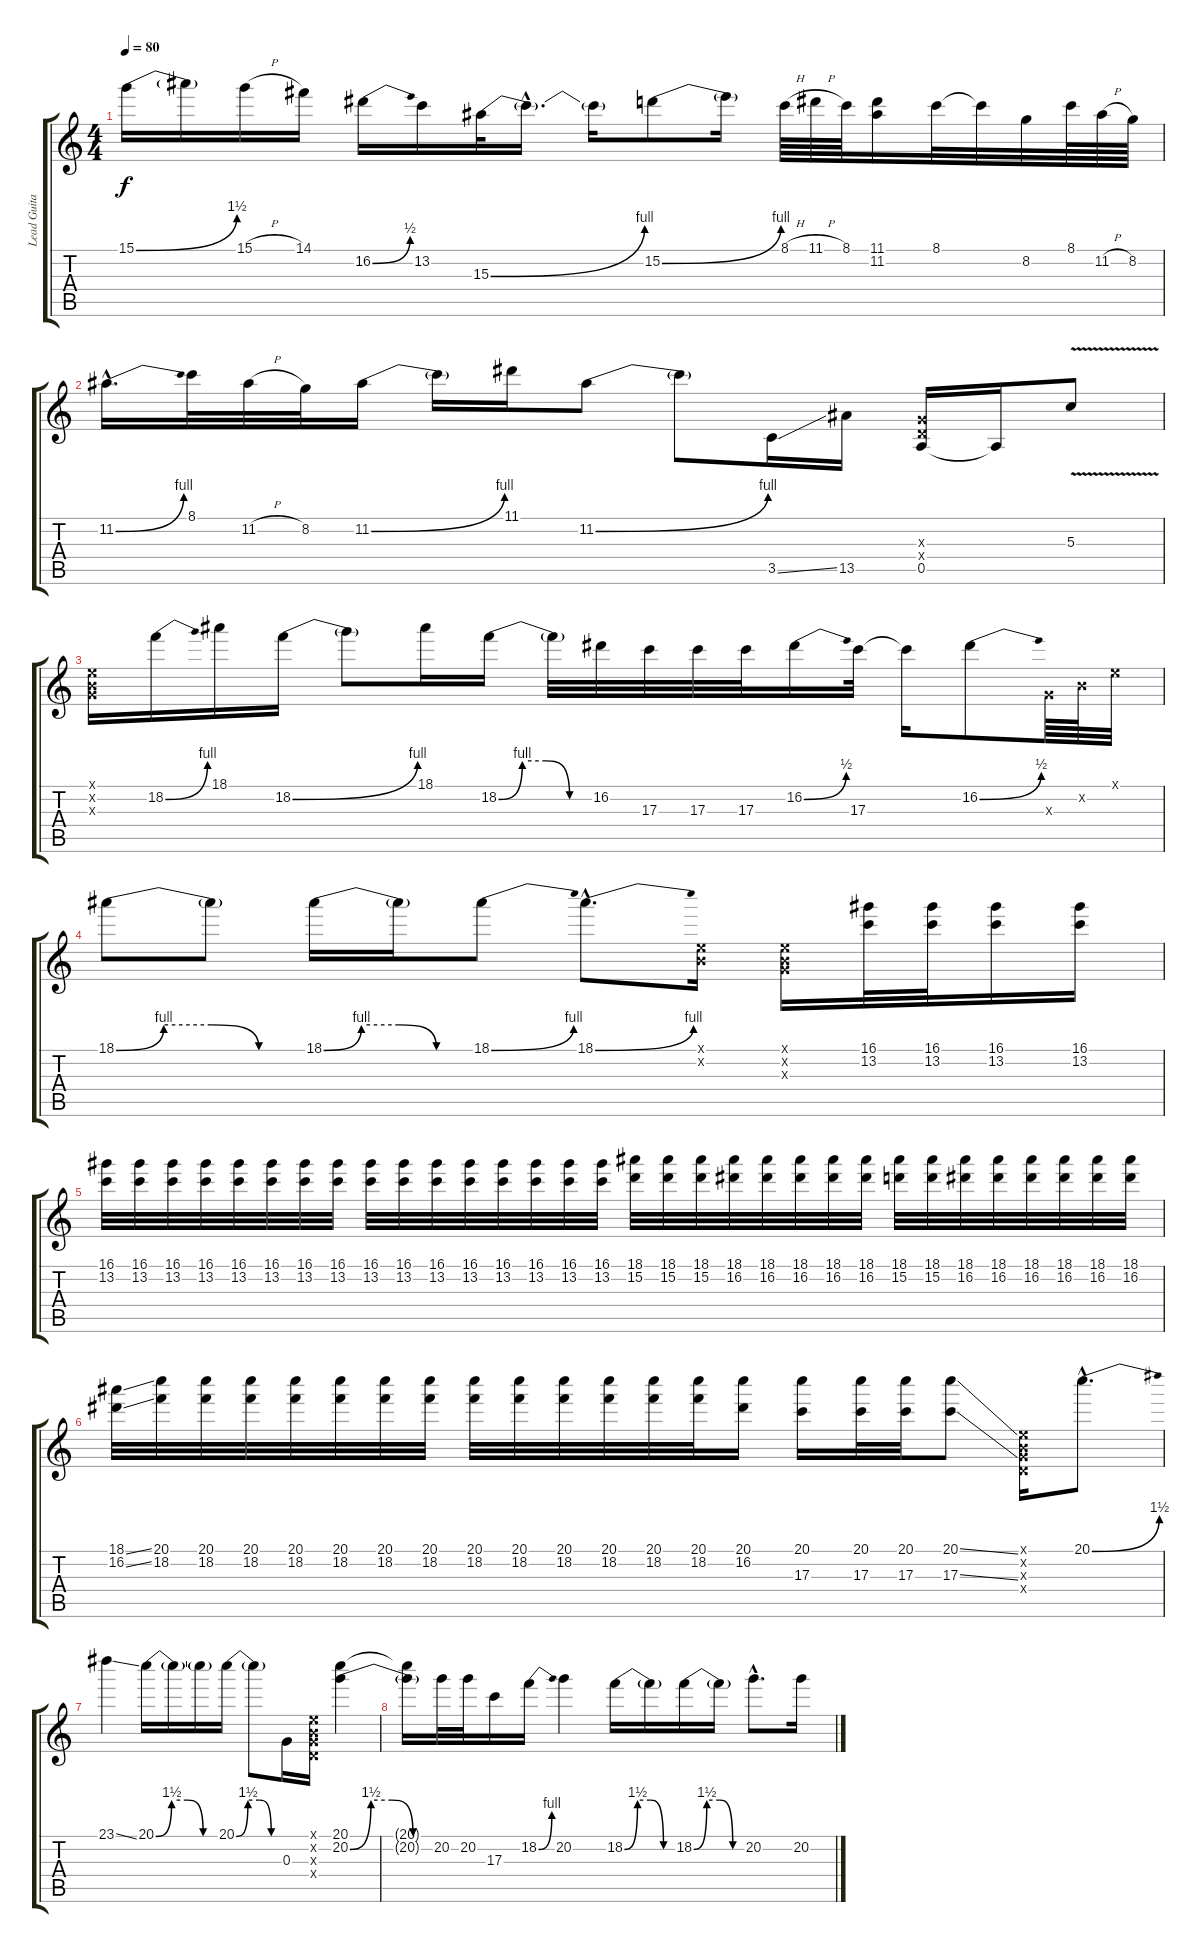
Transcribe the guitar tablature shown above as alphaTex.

\track ("Lead Guitar" "Lead Guita") {instrument distortionguitar}
\staff {score tabs}
\tuning (E4 B3 G3 D3 A2 E2) {hide}
\ts (4 4)
\tempo 80
\clef g2
\ks c
15.1{be (bend 0 0 60 6)}.16{dy f} 15.1{t}.16 15.1{h}.16 14.1.16 16.2{be (bend 0 0 60 2)}.16 13.2.16 15.3{be (bend 0 0 60 4)}.32 15.3{hac t}.16{d} 15.3{t}.16 15.2{be (bend 0 0 60 4)}.8 15.2{t}.16 8.1{h}.64 11.1{h}.64 8.1.64 (11.1 11.2).16 8.1.32 8.1{t}.32 8.2.32 8.1.64 11.2{h}.64 8.2.64 |
11.2{be (bend 0 0 60 4) hac}.16{d} 8.1.32 11.2{h}.32 8.2.32 11.2{be (bend 0 0 60 4)}.16 11.2{t}.16 11.1.16 11.2{be (bend 0 0 60 4)}.8 11.2{t}.8 3.5{ss}.16 13.5.16 (0.3{x} 0.4{x} 0.5).16 0.5{t}.16 5.3{v}.8 |
(0.1{x} 0.2{x} 0.3{x}).16 18.2{be (bend 0 0 60 4)}.16 18.1.16 18.2{be (bend 0 0 60 4)}.16 18.2{t}.8 18.1.16 18.2{be (custom 0 0 15 4 30 4 45 0 60 0)}.16 18.2{t}.32 16.2.32 17.3.32 17.3.32 17.3.32 16.2{be (bend 0 0 60 2)}.16 17.3.32 17.3{t}.16 16.2{be (bend 0 0 60 2)}.8 0.3{x}.64 0.2{x}.64 0.1{x}.32 |
18.1{be (custom 0 0 15 4 30 4 45 0 60 0)}.8 18.1{t}.8 18.1{be (custom 0 0 15 4 30 4 45 0 60 0)}.16 18.1{t}.16 18.1{be (bend 0 0 60 4)}.8 18.1{be (bend 0 0 60 4) hac}.8{d} (0.1{x} 0.2{x}).16 (0.1{x} 0.2{x} 0.3{x}).16 (16.1 13.2).32 (16.1 13.2).32 (16.1 13.2).16 (16.1 13.2).16 |
(16.1 13.2).32 (16.1 13.2).32 (16.1 13.2).32 (16.1 13.2).32 (16.1 13.2).32 (16.1 13.2).32 (16.1 13.2).32 (16.1 13.2).32 (16.1 13.2).32 (16.1 13.2).32 (16.1 13.2).32 (16.1 13.2).32 (16.1 13.2).32 (16.1 13.2).32 (16.1 13.2).32 (16.1 13.2).32 (18.1 15.2).32 (18.1 15.2).32 (18.1 15.2).32 (18.1 16.2).32 (18.1 16.2).32 (18.1 16.2).32 (18.1 16.2).32 (18.1 16.2).32 (18.1 15.2).32 (18.1 15.2).32 (18.1 16.2).32 (18.1 16.2).32 (18.1 16.2).32 (18.1 16.2).32 (18.1 16.2).32 (18.1 16.2).32 |
(18.1{ss} 16.2{ss}).32 (20.1 18.2).32 (20.1 18.2).32 (20.1 18.2).32 (20.1 18.2).32 (20.1 18.2).32 (20.1 18.2).32 (20.1 18.2).32 (20.1 18.2).32 (20.1 18.2).32 (20.1 18.2).32 (20.1 18.2).32 (20.1 18.2).32 (20.1 18.2).32 (20.1 16.2).16 (20.1 17.3).16 (20.1 17.3).32 (20.1 17.3).32 (20.1{ss} 17.3{ss}).8 (0.1{x} 0.2{x} 0.3{x} 0.4{x}).16 20.1{be (bend 0 0 60 6) hac}.8{d} |
23.1{ss}.4 20.1{be (custom 0 0 15 6 30 6 45 0 60 0)}.16 20.1{t}.16 20.1{t}.16 20.1{be (custom 0 0 15 6 30 6 45 0 60 0)}.16 20.1{t}.8 0.3.16 (0.1{x} 0.2{x} 0.3{x} 0.4{x}).16 (20.1 20.2{be (custom 0 0 15 6 30 6 45 0 60 0)}).4 |
(20.1{t} 20.2{t}).16 20.2.32 20.2.32 17.3.16 18.2{be (bend 0 0 60 4)}.16 20.2.4 18.2{be (custom 0 0 15 6 30 6 45 0 60 0)}.16 18.2{t}.16 18.2{be (custom 0 0 15 6 30 6 45 0 60 0)}.16 18.2{t}.16 20.2{hac}.8{d} 20.2{ss}.16
